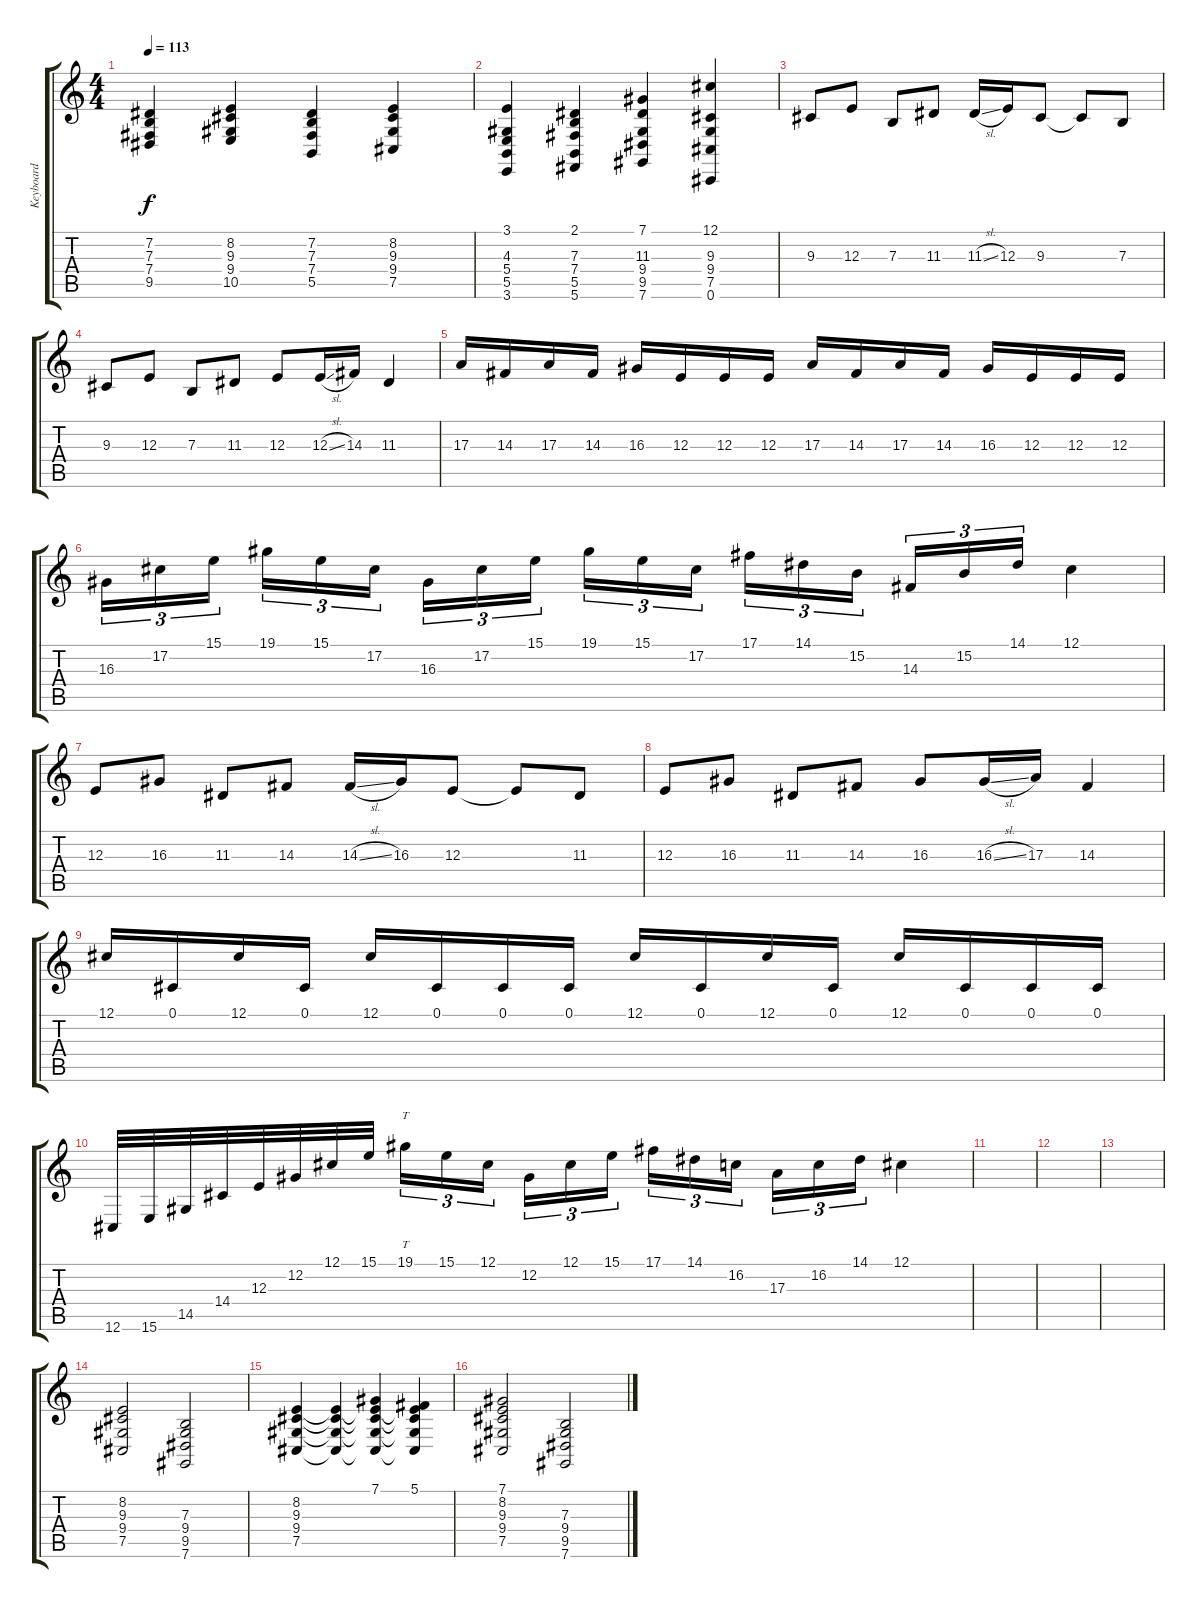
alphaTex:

\track ("Keyboard" "Keyboard") {instrument stringensemble1}
\staff {score tabs}
\tuning (Db4 Ab3 E3 B2 Gb2 Db2) {hide}
\ts (4 4)
\tempo 113
\clef g2
\ks c
(7.2 7.3 7.4 9.5).4{dy f} (8.2 9.3 9.4 10.5).4 (7.2 7.3 7.4 5.5).4 (8.2 9.3 9.4 7.5).4 |
(3.1 4.3 5.4 5.5 3.6).4 (2.1 7.3 7.4 5.5 5.6).4 (7.1 11.3 9.4 9.5 7.6).4 (12.1 9.3 9.4 7.5 0.6).4 |
9.3.8{balance 4 instrument lead1square} 12.3.8 7.3.8 11.3.8 11.3{sl}.16 12.3.16 9.3.8 9.3{t}.8 7.3.8 |
9.3.8 12.3.8 7.3.8 11.3.8 12.3.8 12.3{sl}.16 14.3.16 11.3.4 |
17.3.16 14.3.16 17.3.16 14.3.16 16.3.16 12.3.16 12.3.16 12.3.16 17.3.16 14.3.16 17.3.16 14.3.16 16.3.16 12.3.16 12.3.16 12.3.16 |
16.3.16{tu (3 2)} 17.2.16{tu (3 2)} 15.1.16{tu (3 2) beam splitsecondary} 19.1.16{tu (3 2)} 15.1.16{tu (3 2)} 17.2.16{tu (3 2)} 16.3.16{tu (3 2)} 17.2.16{tu (3 2)} 15.1.16{tu (3 2) beam splitsecondary} 19.1.16{tu (3 2)} 15.1.16{tu (3 2)} 17.2.16{tu (3 2)} 17.1.16{tu (3 2)} 14.1.16{tu (3 2)} 15.2.16{tu (3 2) beam splitsecondary} 14.3.16{tu (3 2)} 15.2.16{tu (3 2)} 14.1.16{tu (3 2)} 12.1.4 |
12.3.8 16.3.8 11.3.8 14.3.8 14.3{sl}.16 16.3.16 12.3.8 12.3{t}.8 11.3.8 |
12.3.8 16.3.8 11.3.8 14.3.8 16.3.8 16.3{sl}.16 17.3.16 14.3.4 |
12.1.16 0.1.16 12.1.16 0.1.16 12.1.16 0.1.16 0.1.16 0.1.16 12.1.16 0.1.16 12.1.16 0.1.16 12.1.16 0.1.16 0.1.16 0.1.16 |
12.6.32 15.6.32 14.5.32 14.4.32 12.3.32 12.2.32 12.1.32 15.1.32 19.1.16{tt tu (3 2)} 15.1.16{tu (3 2)} 12.1.16{tu (3 2) beam splitsecondary} 12.2.16{tu (3 2)} 12.1.16{tu (3 2)} 15.1.16{tu (3 2)} 17.1.16{tu (3 2)} 14.1.16{tu (3 2)} 16.2.16{tu (3 2) beam splitsecondary} 17.3.16{tu (3 2)} 16.2.16{tu (3 2)} 14.1.16{tu (3 2)} 12.1.4 |
|
|
|
(8.2 9.3 9.4 7.5).2{balance 8 instrument stringensemble1} (7.3 9.4 9.5 7.6).2 |
(8.2 9.3 9.4 7.5).4 (8.2{t} 9.3{t} 9.4{t} 7.5{t}).4 (7.1 8.2{t} 9.3{t} 9.4{t} 7.5{t}).4 (5.1 8.2{t} 9.3{t} 9.4{t} 7.5{t}).4 |
(7.1 8.2 9.3 9.4 7.5).2 (7.3 9.4 9.5 7.6).2
